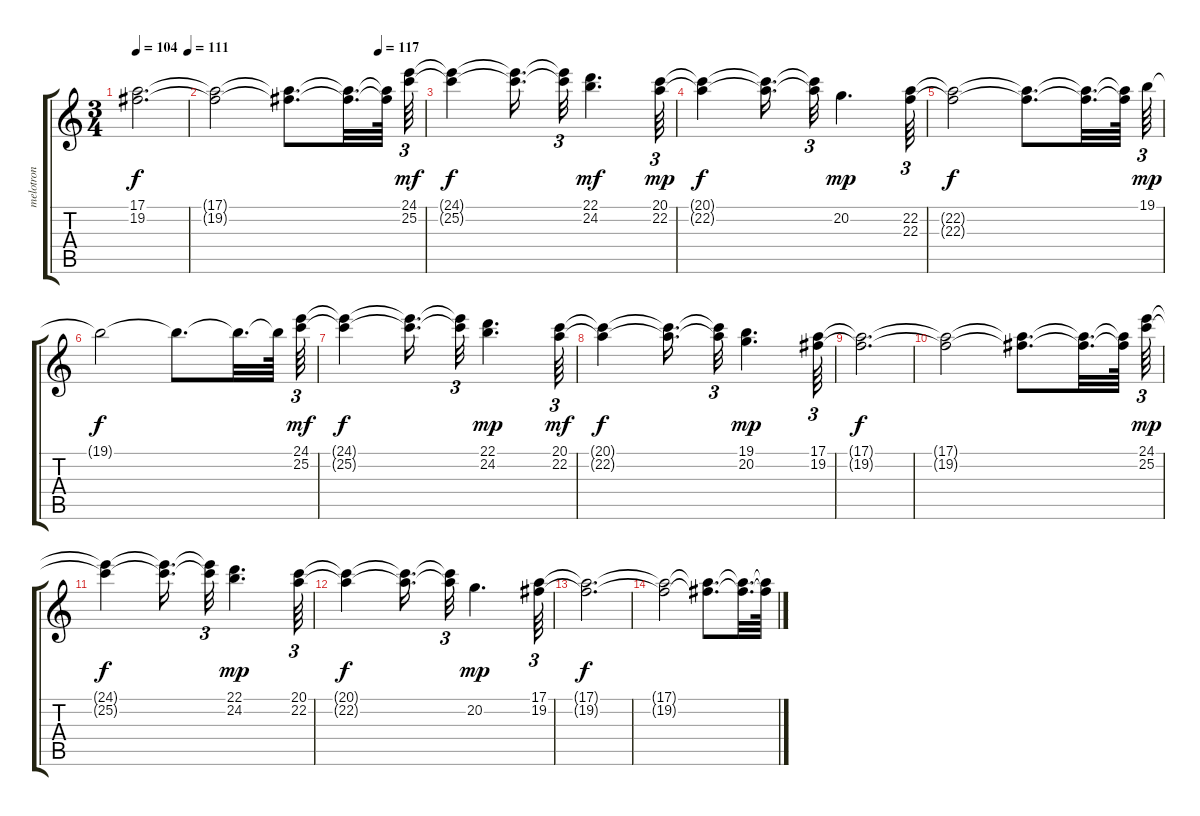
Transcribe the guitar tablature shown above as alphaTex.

\track ("melotron" "melotron") {instrument stringensemble1}
\staff {score tabs}
\tuning (E4 B3 G3 D3 A2 E2) {hide}
\ts (3 4)
\tempo 104
\tempo (111 1.0104166666666667)
\clef g2
\ks c
(17.1{t} 19.2{t}).2{d dy f} |
\tempo (117 0.78125)
(17.1{t} 19.2{t}).2 (17.1{t} 19.2{t}).8{d} (17.1{t} 19.2{t}).32{d} (17.1{t} 19.2{t}).64 (24.1 25.2).64{tu (3 2) dy mf balance 4} |
(24.1{t} 25.2{t}).4{dy f} (24.1{t} 25.2{t}).16{d} (24.1{t} 25.2{t}).32{tu (3 2)} (22.1 24.2).4{d dy mf balance 3} (20.1 22.2).64{tu (3 2) dy mp balance 3} |
(20.1{t} 22.2{t}).4{dy f} (20.1{t} 22.2{t}).16{d} (20.1{t} 22.2{t}).32{tu (3 2)} 20.2.4{d dy mp balance 3} (22.2 22.3).64{tu (3 2) balance 3} |
(22.2{t} 22.3{t}).2{dy f} (22.2{t} 22.3{t}).8{d} (22.2{t} 22.3{t}).32{d} (22.2{t} 22.3{t}).64 19.1.64{tu (3 2) dy mp balance 2} |
19.1{t}.2{dy f} 19.1{t}.8{d} 19.1{t}.32{d} 19.1{t}.64 (24.1 25.2).64{tu (3 2) dy mf balance 2} |
(24.1{t} 25.2{t}).4{dy f} (24.1{t} 25.2{t}).16{d} (24.1{t} 25.2{t}).32{tu (3 2)} (22.1 24.2).4{d dy mp balance 2} (20.1 22.2).64{tu (3 2) dy mf balance 1} |
(20.1{t} 22.2{t}).4{dy f} (20.1{t} 22.2{t}).16{d} (20.1{t} 22.2{t}).32{tu (3 2)} (19.1 20.2).4{d dy mp balance 1} (17.1 19.2).64{tu (3 2) balance 1} |
(17.1{t} 19.2{t}).2{d dy f} |
(17.1{t} 19.2{t}).2 (17.1{t} 19.2{t}).8{d} (17.1{t} 19.2{t}).32{d} (17.1{t} 19.2{t}).64 (24.1 25.2).64{tu (3 2) dy mp volume 14 balance 0} |
(24.1{t} 25.2{t}).4{dy f} (24.1{t} 25.2{t}).16{d} (24.1{t} 25.2{t}).32{tu (3 2)} (22.1 24.2).4{d dy mp volume 12 balance 0} (20.1 22.2).64{tu (3 2) volume 10} |
(20.1{t} 22.2{t}).4{dy f} (20.1{t} 22.2{t}).16{d} (20.1{t} 22.2{t}).32{tu (3 2)} 20.2.4{d dy mp volume 8} (17.1 19.2).64{tu (3 2) volume 6} |
(17.1{t} 19.2{t}).2{d dy f} |
(17.1{t} 19.2{t}).2 (17.1{t} 19.2{t}).8{d} (17.1{t} 19.2{t}).32{d} (17.1{t} 19.2{t}).64
